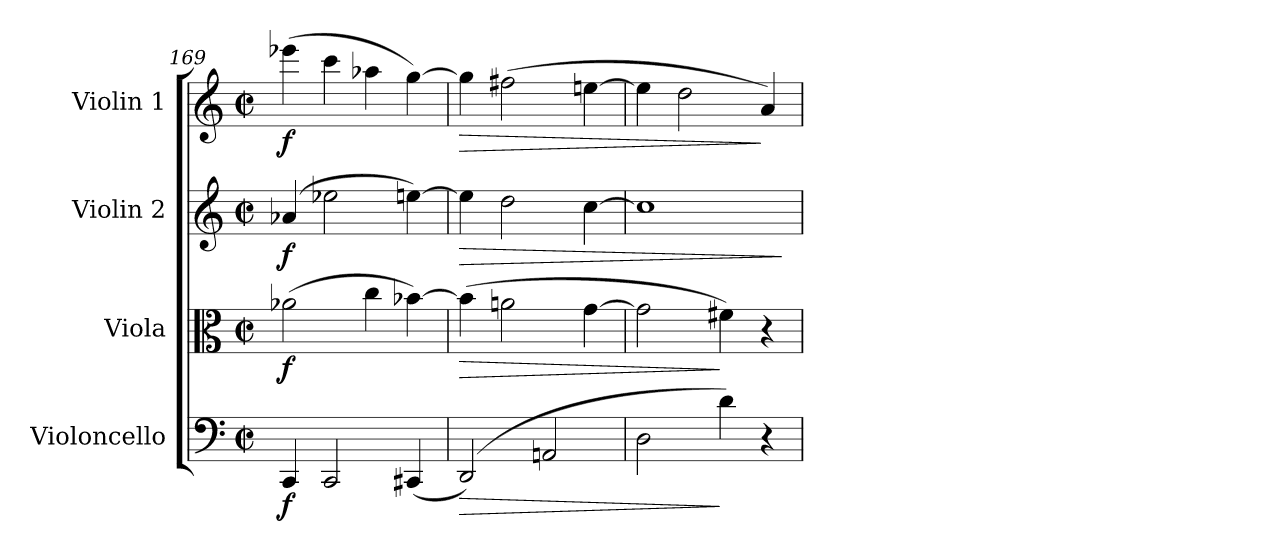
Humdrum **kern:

**kern	**dynam	**kern	**dynam	**kern	**dynam	**kern	**dynam
*part4	*part4	*part3	*part3	*part2	*part2	*part1	*part1
*staff4	*staff4	*staff3	*staff3	*staff2	*staff2	*staff1	*staff1
*I"Violoncello	*	*I"Viola	*	*I"Violin 2	*	*I"Violin 1	*
*I'Vc	*	*I'Vla	*	*I'Vln	*	*I'Vln	*
*clefF4	*	*clefC3	*	*clefG2	*	*clefG2	*
*k[]	*	*k[]	*	*k[]	*	*k[]	*
*M2/2	*	*M2/2	*	*M2/2	*	*M2/2	*
*met(c|)	*	*met(c|)	*	*met(c|)	*	*met(c|)	*
=169	=169	=169	=169	=169	=169	=169	=169
!	!LO:DY:b	!	!LO:DY:b	!	!LO:DY:b	!	!LO:DY:b
4CC/	f	(2a-X\	f	(4a-X/	f	(4eee-X\	f
2CC/	.	.	.	2ee-X\	.	4ccc\	.
.	.	4cc\	.	.	.	4aa-X\	.
(4CC#X/	.	[4b-X\)	.	[4een\)	.	[4gg\)	.
=170	=170	=170	=170	=170	=170	=170	=170
!	!LO:HP:b	!	!LO:HP:b	!	!LO:HP:b	!	!LO:HP:b
(2DD/)	>	(4b-\]	>	4ee\]	>	4gg\]	>
.	.	2an\	.	2dd\	.	(2ff#X\	.
2AAn/	.	.	.	.	.	.	.
.	.	[4g\	.	[4cc\	.	[4een\	.
!!LO:LB:g=z
=171	=171	=171	=171	=171	=171	=171	=171
2D\	.	2g\]	.	1cc]	.	4ee\]	.
.	.	.	.	.	.	2dd\	.
4d\)	]	4f#X\)	]	.	.	.	.
4r	.	4r	.	.	.	4a/)	]
.	.	.	.	.	]	.	.
=	=	=	=	=	=	=	=
*-	*-	*-	*-	*-	*-	*-	*-
